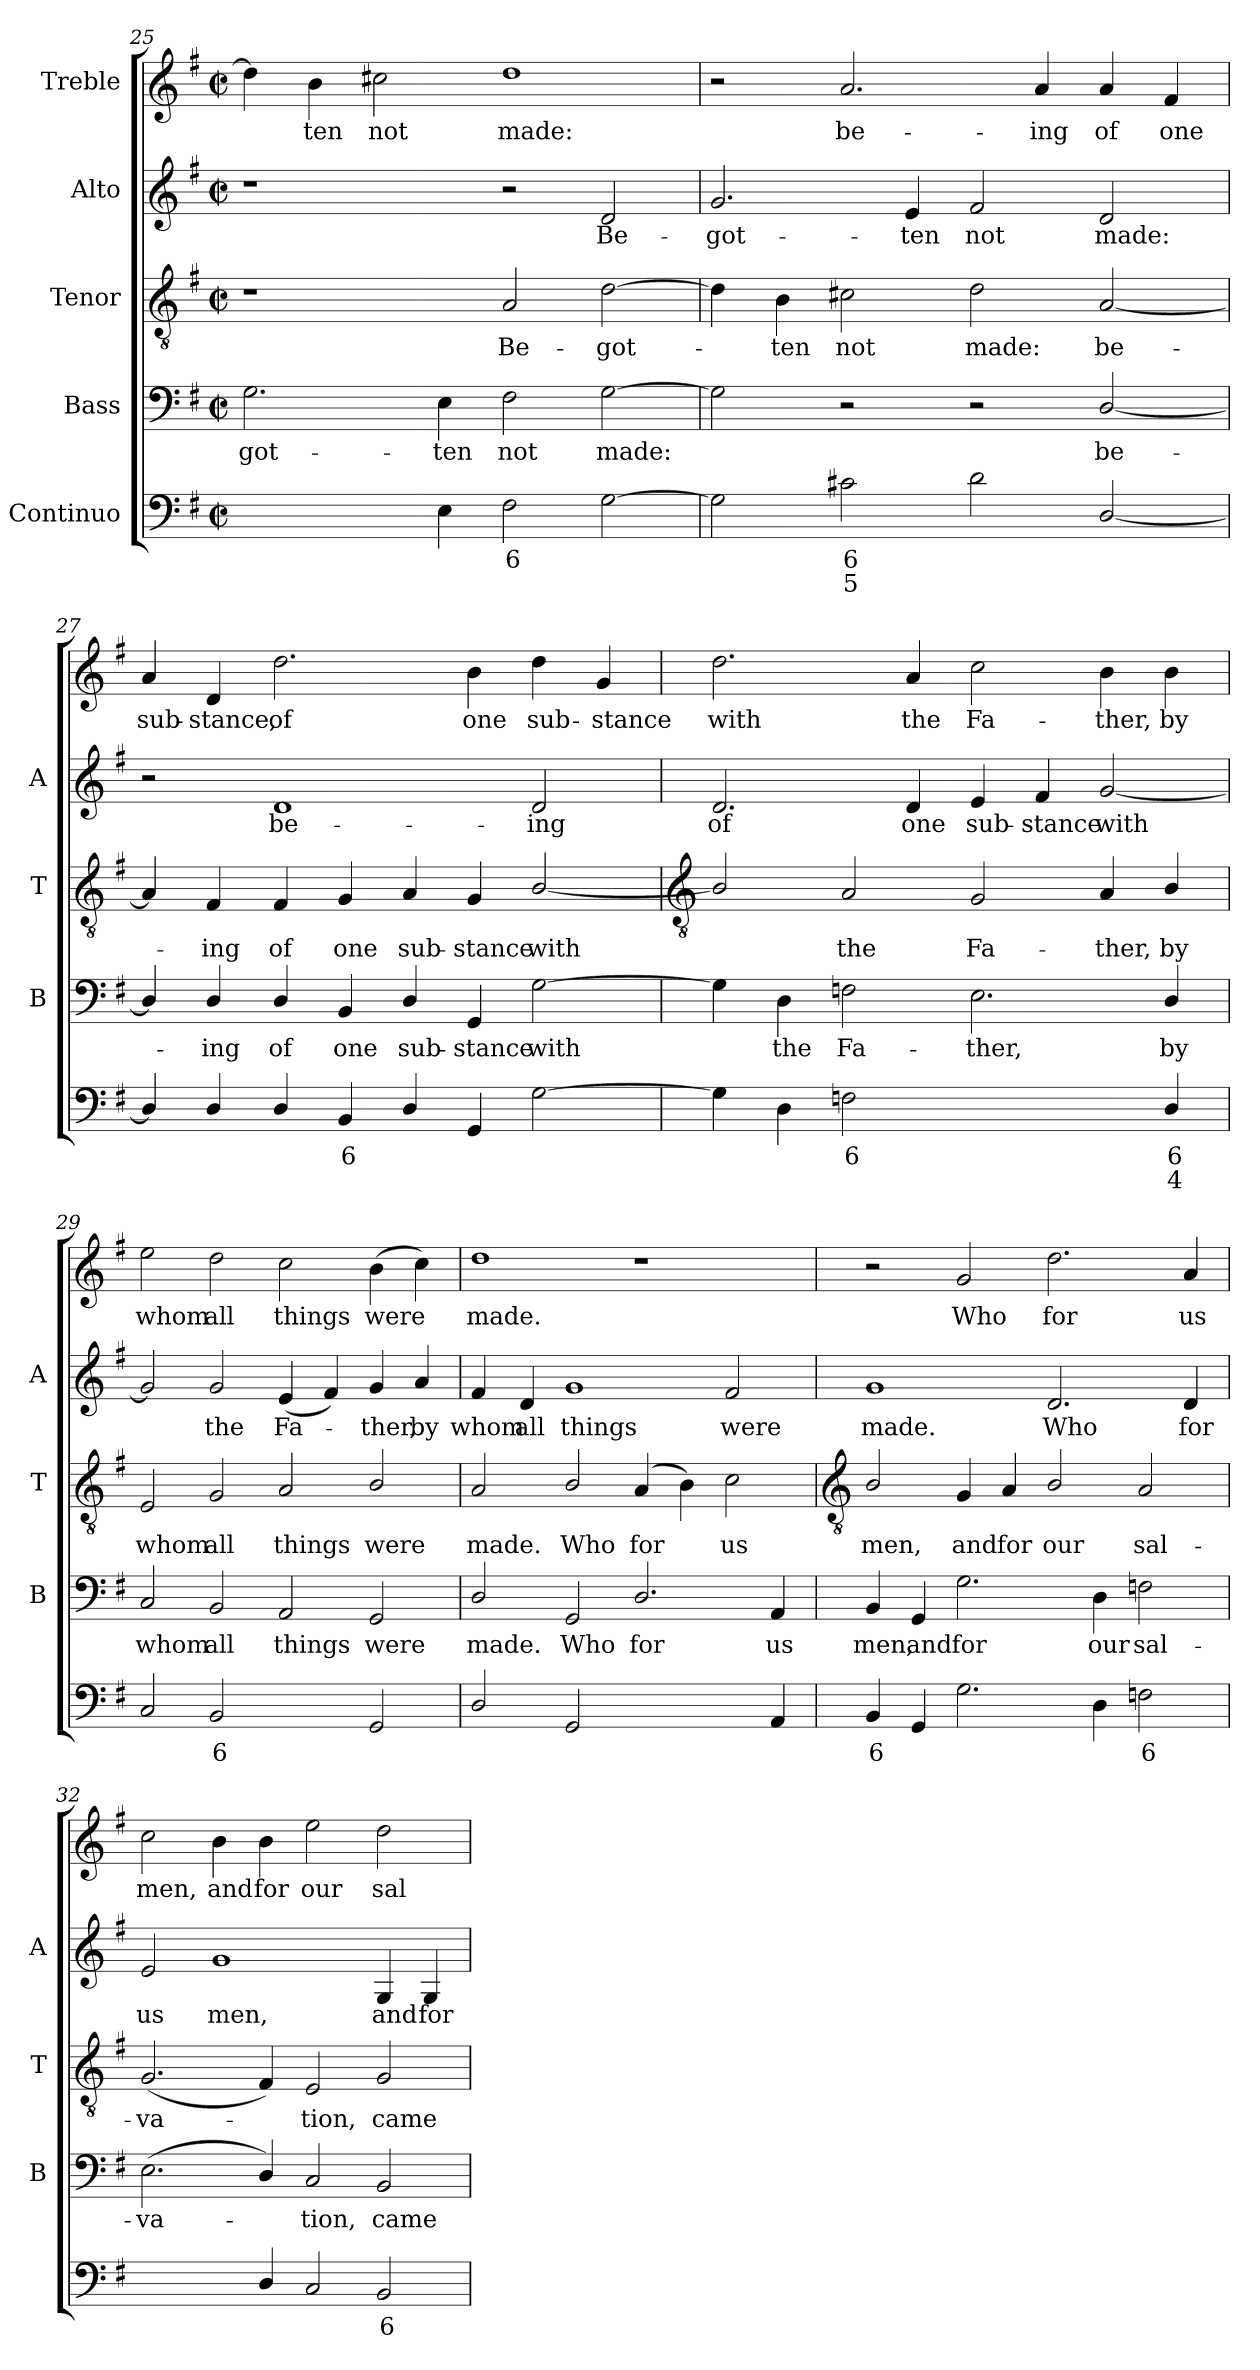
**kern	**text	**text	**kern	**text	**kern	**text	**kern	**text	**kern	**text
*part5	*part5	*part5	*part4	*part4	*part3	*part3	*part2	*part2	*part1	*part1
*staff5	*staff5	*staff5	*staff4	*staff4	*staff3	*staff3	*staff2	*staff2	*staff1	*staff1
*I"Continuo	*	*	*I"Bass	*	*I"Tenor	*	*I"Alto	*	*I"Treble	*
*	*	*	*I'B	*	*I'T	*	*I'A	*	*	*
!!LO:LB:g=z
*clefF4	*	*	*clefF4	*	*clefGv2	*	*clefG2	*	*clefG2	*
*k[f#]	*	*	*k[f#]	*	*k[f#]	*	*k[f#]	*	*k[f#]	*
*G:	*	*	*G:	*	*G:	*	*G:	*	*G:	*
*M4/2	*	*	*M4/2	*	*M4/2	*	*M4/2	*	*M4/2	*
*met(c|)	*	*	*met(c|)	*	*met(c|)	*	*met(c|)	*	*met(c|)	*
=25	=25	=25	=25	=25	=25	=25	=25	=25	=25	=25
!	!LO:LY:b	!LO:LY:b	!	!LO:LY:b	!	!	!	!	!	!
[2Gyy	5	3	2.G	-got-	1r	.	1r	.	4dd]	.
!	!	!	!	!	!	!	!	!	!	!LO:LY:b
.	.	.	.	.	.	.	.	.	4b	ten
!	!LO:LY:b	!LO:LY:b	!	!	!	!	!	!	!	!LO:LY:b
4Gyy]	6	4	.	.	.	.	.	.	2cc#X	not
!	!	!	!	!LO:LY:b	!	!	!	!	!	!
4E	.	.	4E	-ten	.	.	.	.	.	.
!	!LO:LY:b	!	!	!LO:LY:b	!	!LO:LY:b	!	!	!	!LO:LY:b
2F#	6	.	2F#	not	2A	Be-	2r	.	1dd	made:
!	!	!	!	!LO:LY:b	!	!LO:LY:b	!	!LO:LY:b	!	!
[2G	.	.	[2G	made:	[2d	-got-	2d	Be-	.	.
=26	=26	=26	=26	=26	=26	=26	=26	=26	=26	=26
!	!	!	!	!	!	!	!	!LO:LY:b	!	!
2G]	.	.	2G]	.	4d]	.	2.g	-got-	2r	.
!	!	!	!	!	!	!LO:LY:b	!	!	!	!
.	.	.	.	.	4B	ten	.	.	.	.
!	!LO:LY:b	!LO:LY:b	!	!	!	!LO:LY:b	!	!	!	!LO:LY:b
2c#X	6	5	2r	.	2c#X	not	.	.	2.a	be-
!	!	!	!	!	!	!	!	!LO:LY:b	!	!
.	.	.	.	.	.	.	4e	-ten	.	.
!	!	!	!	!	!	!LO:LY:b	!	!LO:LY:b	!	!
2d	.	.	2r	.	2d	made:	2f#	not	.	.
!	!	!	!	!	!	!	!	!	!	!LO:LY:b
.	.	.	.	.	.	.	.	.	4a	-ing
!	!	!	!	!LO:LY:b	!	!LO:LY:b	!	!LO:LY:b	!	!LO:LY:b
[2D/	.	.	[2D/	be-	[2A	be-	2d	made:	4a	of
!	!	!	!	!	!	!	!	!	!	!LO:LY:b
.	.	.	.	.	.	.	.	.	4f#	one
=27	=27	=27	=27	=27	=27	=27	=27	=27	=27	=27
!	!	!	!	!	!	!	!	!	!	!LO:LY:b
4D/]	.	.	4D/]	.	4A]	.	2r	.	4a	sub-
!	!	!	!	!LO:LY:b	!	!LO:LY:b	!	!	!	!LO:LY:b
4D/	.	.	4D/	ing	4F#	ing	.	.	4d	-stance,
!	!	!	!	!LO:LY:b	!	!LO:LY:b	!	!LO:LY:b	!	!LO:LY:b
4D/	.	.	4D/	of	4F#	of	1d	be-	2.dd	of
!	!LO:LY:b	!	!	!LO:LY:b	!	!LO:LY:b	!	!	!	!
4BB	6	.	4BB	one	4G	one	.	.	.	.
!	!	!	!	!LO:LY:b	!	!LO:LY:b	!	!	!	!
4D/	.	.	4D/	sub-	4A	sub-	.	.	.	.
!	!	!	!	!LO:LY:b	!	!LO:LY:b	!	!	!	!LO:LY:b
4GG	.	.	4GG	-stance	4G	-stance	.	.	4b	one
!	!	!	!	!LO:LY:b	!	!LO:LY:b	!	!LO:LY:b	!	!LO:LY:b
[2G	.	.	[2G	with	[2B/	with	2d	-ing	4dd	sub-
!	!	!	!	!	!	!	!	!	!	!LO:LY:b
.	.	.	.	.	.	.	.	.	4g	-stance
!!LO:LB:g=z
=28	=28	=28	=28	=28	=28	=28	=28	=28	=28	=28
*	*	*	*	*	*clefGv2	*	*	*	*	*
!	!	!	!	!	!	!	!	!LO:LY:b	!	!LO:LY:b
4G]	.	.	4G]	.	2B/]	.	2.d	of	2.dd	with
!	!	!	!	!LO:LY:b	!	!	!	!	!	!
4D	.	.	4D	the	.	.	.	.	.	.
!	!LO:LY:b	!	!	!LO:LY:b	!	!LO:LY:b	!	!	!	!
2Fn	6	.	2Fn	Fa-	2A	the	.	.	.	.
!	!	!	!	!	!	!	!	!LO:LY:b	!	!LO:LY:b
.	.	.	.	.	.	.	4d	one	4a	the
!	!LO:LY:b	!	!	!LO:LY:b	!	!LO:LY:b	!	!LO:LY:b	!	!LO:LY:b
[2Eyy	6	.	2.E	-ther,	2G	Fa-	4e	sub-	2cc	Fa-
!	!	!	!	!	!	!	!	!LO:LY:b	!	!
.	.	.	.	.	.	.	4f#	-stance	.	.
!	!LO:LY:b	!	!	!	!	!LO:LY:b	!	!LO:LY:b	!	!LO:LY:b
4Eyy]	5	.	.	.	4A	-ther,	[2g	with	4b	-ther,
!	!LO:LY:b	!LO:LY:b	!	!LO:LY:b	!	!LO:LY:b	!	!	!	!LO:LY:b
4D/	6	4	4D/	by	4B/	by	.	.	4b	by
=29	=29	=29	=29	=29	=29	=29	=29	=29	=29	=29
!	!	!	!	!LO:LY:b	!	!LO:LY:b	!	!	!	!LO:LY:b
2C	.	.	2C	whom	2E	whom	2g]	.	2ee	whom
!	!LO:LY:b	!	!	!LO:LY:b	!	!LO:LY:b	!	!LO:LY:b	!	!LO:LY:b
2BB	6	.	2BB	all	2G	all	2g	the	2dd	all
!	!LO:LY:b	!	!	!LO:LY:b	!	!LO:LY:b	!	!LO:LY:b	!	!LO:LY:b
[4AAyy	5	.	2AA	things	2A	things	(<4e	Fa-	2cc	things
!	!LO:LY:b	!	!	!	!	!	!	!	!	!
4AAyy]	6	.	.	.	.	.	4f#)	.	.	.
!	!	!	!	!LO:LY:b	!	!LO:LY:b	!	!LO:LY:b	!	!LO:LY:b
2GG	.	.	2GG	were	2B/	were	4g	ther,	(>4b	were
!	!	!	!	!	!	!	!	!LO:LY:b	!	!
.	.	.	.	.	.	.	4a	by	4cc)	.
=30	=30	=30	=30	=30	=30	=30	=30	=30	=30	=30
!	!	!	!	!LO:LY:b	!	!LO:LY:b	!	!LO:LY:b	!	!LO:LY:b
2D/	.	.	2D/	made.	2A	made.	4f#	whom	1dd	made.
!	!	!	!	!	!	!	!	!LO:LY:b	!	!
.	.	.	.	.	.	.	4d	all	.	.
!	!	!	!	!LO:LY:b	!	!LO:LY:b	!	!LO:LY:b	!	!
2GG	.	.	2GG	Who	2B/	Who	1g	things	.	.
!	!LO:LY:b	!LO:LY:b	!	!LO:LY:b	!	!LO:LY:b	!	!	!	!
[2D/yy	6	4	2.D/	for	(<4A	for	.	.	1r	.
.	.	.	.	.	4B)	.	.	.	.	.
!	!LO:LY:b	!LO:LY:b	!	!	!	!LO:LY:b	!	!LO:LY:b	!	!
4Dyy]	7	3	.	.	2c	us	2f#	were	.	.
!	!	!	!	!LO:LY:b	!	!	!	!	!	!
4AA	.	.	4AA	us	.	.	.	.	.	.
!!LO:LB:g=z
=31	=31	=31	=31	=31	=31	=31	=31	=31	=31	=31
*	*	*	*	*	*clefGv2	*	*	*	*	*
!	!LO:LY:b	!	!	!LO:LY:b	!	!LO:LY:b	!	!LO:LY:b	!	!
4BB	6	.	4BB	men,	2B/	men,	1g	made.	2r	.
!	!	!	!	!LO:LY:b	!	!	!	!	!	!
4GG	.	.	4GG	and	.	.	.	.	.	.
!	!	!	!	!LO:LY:b	!	!LO:LY:b	!	!	!	!LO:LY:b
2.G	.	.	2.G	for	4G	and	.	.	2g	Who
!	!	!	!	!	!	!LO:LY:b	!	!	!	!
.	.	.	.	.	4A	for	.	.	.	.
!	!	!	!	!	!	!LO:LY:b	!	!LO:LY:b	!	!LO:LY:b
.	.	.	.	.	2B/	our	2.d	Who	2.dd	for
!	!	!	!	!LO:LY:b	!	!	!	!	!	!
4D	.	.	4D	our	.	.	.	.	.	.
!	!LO:LY:b	!	!	!LO:LY:b	!	!LO:LY:b	!	!	!	!
2Fn	6	.	2Fn	sal-	2A	sal-	.	.	.	.
!	!	!	!	!	!	!	!	!LO:LY:b	!	!LO:LY:b
.	.	.	.	.	.	.	4d	for	4a	us
=32	=32	=32	=32	=32	=32	=32	=32	=32	=32	=32
!	!LO:LY:b	!	!	!LO:LY:b	!	!LO:LY:b	!	!LO:LY:b	!	!LO:LY:b
[2Eyy	6	.	(<2.E	-va-	(<2.G	-va-	2e	us	2cc	men,
!	!LO:LY:b	!	!	!	!	!	!	!LO:LY:b	!	!LO:LY:b
4Eyy]	5	.	.	.	.	.	1g	men,	4b	and
!	!	!	!	!	!	!	!	!	!	!LO:LY:b
4D/	.	.	4D/)	.	4F#)	.	.	.	4b	for
!	!	!	!	!LO:LY:b	!	!LO:LY:b	!	!	!	!LO:LY:b
2C	.	.	2C	tion,	2E	tion,	.	.	2ee	our
!	!LO:LY:b	!	!	!LO:LY:b	!	!LO:LY:b	!	!LO:LY:b	!	!LO:LY:b
2BB	6	.	2BB	came	2G	came	4G	and	2dd	sal-
!	!	!	!	!	!	!	!	!LO:LY:b	!	!
.	.	.	.	.	.	.	4G	for	.	.
=	=	=	=	=	=	=	=	=	=	=
*-	*-	*-	*-	*-	*-	*-	*-	*-	*-	*-
